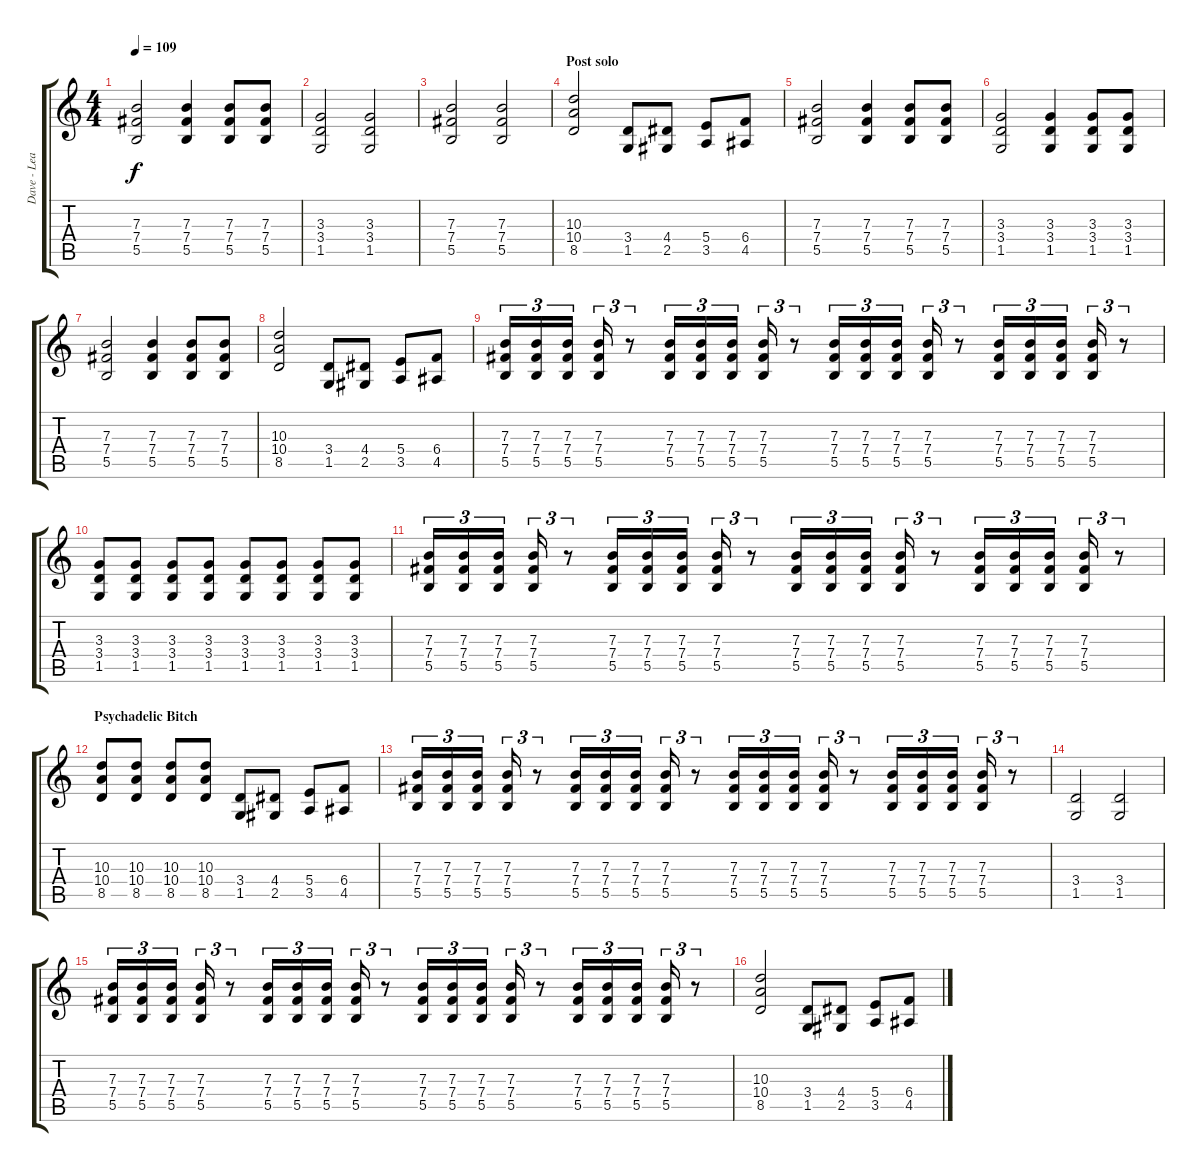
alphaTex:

\track ("Dave - Lead" "Dave - Lea") {instrument distortionguitar}
\staff {score tabs}
\tuning (Db4 Ab3 E3 B2 Gb2 B1) {hide}
\ts (4 4)
\tempo 109
\clef g2
\ks c
(7.3 7.4 5.5).2{dy f} (7.3 7.4 5.5).4 (7.3 7.4 5.5).8 (7.3 7.4 5.5).8 |
(3.3 3.4 1.5).2 (3.3 3.4 1.5).2 |
(7.3 7.4 5.5).2 (7.3 7.4 5.5).2 |
\section ("" "Post solo")
(10.3 10.4 8.5).2 (3.4 1.5).8 (4.4 2.5).8 (5.4 3.5).8 (6.4 4.5).8 |
(7.3 7.4 5.5).2 (7.3 7.4 5.5).4 (7.3 7.4 5.5).8 (7.3 7.4 5.5).8 |
(3.3 3.4 1.5).2 (3.3 3.4 1.5).4 (3.3 3.4 1.5).8 (3.3 3.4 1.5).8 |
(7.3 7.4 5.5).2 (7.3 7.4 5.5).4 (7.3 7.4 5.5).8 (7.3 7.4 5.5).8 |
(10.3 10.4 8.5).2 (3.4 1.5).8 (4.4 2.5).8 (5.4 3.5).8 (6.4 4.5).8 |
(7.3 7.4 5.5).16{tu (3 2)} (7.3 7.4 5.5).16{tu (3 2)} (7.3 7.4 5.5).16{tu (3 2)} (7.3 7.4 5.5).16{tu (3 2)} r.8{tu (3 2)} (7.3 7.4 5.5).16{tu (3 2)} (7.3 7.4 5.5).16{tu (3 2)} (7.3 7.4 5.5).16{tu (3 2)} (7.3 7.4 5.5).16{tu (3 2)} r.8{tu (3 2)} (7.3 7.4 5.5).16{tu (3 2)} (7.3 7.4 5.5).16{tu (3 2)} (7.3 7.4 5.5).16{tu (3 2)} (7.3 7.4 5.5).16{tu (3 2)} r.8{tu (3 2)} (7.3 7.4 5.5).16{tu (3 2)} (7.3 7.4 5.5).16{tu (3 2)} (7.3 7.4 5.5).16{tu (3 2)} (7.3 7.4 5.5).16{tu (3 2)} r.8{tu (3 2)} |
(3.3 3.4 1.5).8 (3.3 3.4 1.5).8 (3.3 3.4 1.5).8 (3.3 3.4 1.5).8 (3.3 3.4 1.5).8 (3.3 3.4 1.5).8 (3.3 3.4 1.5).8 (3.3 3.4 1.5).8 |
(7.3 7.4 5.5).16{tu (3 2)} (7.3 7.4 5.5).16{tu (3 2)} (7.3 7.4 5.5).16{tu (3 2)} (7.3 7.4 5.5).16{tu (3 2)} r.8{tu (3 2)} (7.3 7.4 5.5).16{tu (3 2)} (7.3 7.4 5.5).16{tu (3 2)} (7.3 7.4 5.5).16{tu (3 2)} (7.3 7.4 5.5).16{tu (3 2)} r.8{tu (3 2)} (7.3 7.4 5.5).16{tu (3 2)} (7.3 7.4 5.5).16{tu (3 2)} (7.3 7.4 5.5).16{tu (3 2)} (7.3 7.4 5.5).16{tu (3 2)} r.8{tu (3 2)} (7.3 7.4 5.5).16{tu (3 2)} (7.3 7.4 5.5).16{tu (3 2)} (7.3 7.4 5.5).16{tu (3 2)} (7.3 7.4 5.5).16{tu (3 2)} r.8{tu (3 2)} |
\section ("" "Psychadelic Bitch")
(10.3 10.4 8.5).8 (10.3 10.4 8.5).8 (10.3 10.4 8.5).8 (10.3 10.4 8.5).8 (3.4 1.5).8 (4.4 2.5).8 (5.4 3.5).8 (6.4 4.5).8 |
(7.3 7.4 5.5).16{tu (3 2)} (7.3 7.4 5.5).16{tu (3 2)} (7.3 7.4 5.5).16{tu (3 2)} (7.3 7.4 5.5).16{tu (3 2)} r.8{tu (3 2)} (7.3 7.4 5.5).16{tu (3 2)} (7.3 7.4 5.5).16{tu (3 2)} (7.3 7.4 5.5).16{tu (3 2)} (7.3 7.4 5.5).16{tu (3 2)} r.8{tu (3 2)} (7.3 7.4 5.5).16{tu (3 2)} (7.3 7.4 5.5).16{tu (3 2)} (7.3 7.4 5.5).16{tu (3 2)} (7.3 7.4 5.5).16{tu (3 2)} r.8{tu (3 2)} (7.3 7.4 5.5).16{tu (3 2)} (7.3 7.4 5.5).16{tu (3 2)} (7.3 7.4 5.5).16{tu (3 2)} (7.3 7.4 5.5).16{tu (3 2)} r.8{tu (3 2)} |
(3.4 1.5).2 (3.4 1.5).2 |
(7.3 7.4 5.5).16{tu (3 2)} (7.3 7.4 5.5).16{tu (3 2)} (7.3 7.4 5.5).16{tu (3 2)} (7.3 7.4 5.5).16{tu (3 2)} r.8{tu (3 2)} (7.3 7.4 5.5).16{tu (3 2)} (7.3 7.4 5.5).16{tu (3 2)} (7.3 7.4 5.5).16{tu (3 2)} (7.3 7.4 5.5).16{tu (3 2)} r.8{tu (3 2)} (7.3 7.4 5.5).16{tu (3 2)} (7.3 7.4 5.5).16{tu (3 2)} (7.3 7.4 5.5).16{tu (3 2)} (7.3 7.4 5.5).16{tu (3 2)} r.8{tu (3 2)} (7.3 7.4 5.5).16{tu (3 2)} (7.3 7.4 5.5).16{tu (3 2)} (7.3 7.4 5.5).16{tu (3 2)} (7.3 7.4 5.5).16{tu (3 2)} r.8{tu (3 2)} |
(10.3 10.4 8.5).2 (3.4 1.5).8 (4.4 2.5).8 (5.4 3.5).8 (6.4 4.5).8
